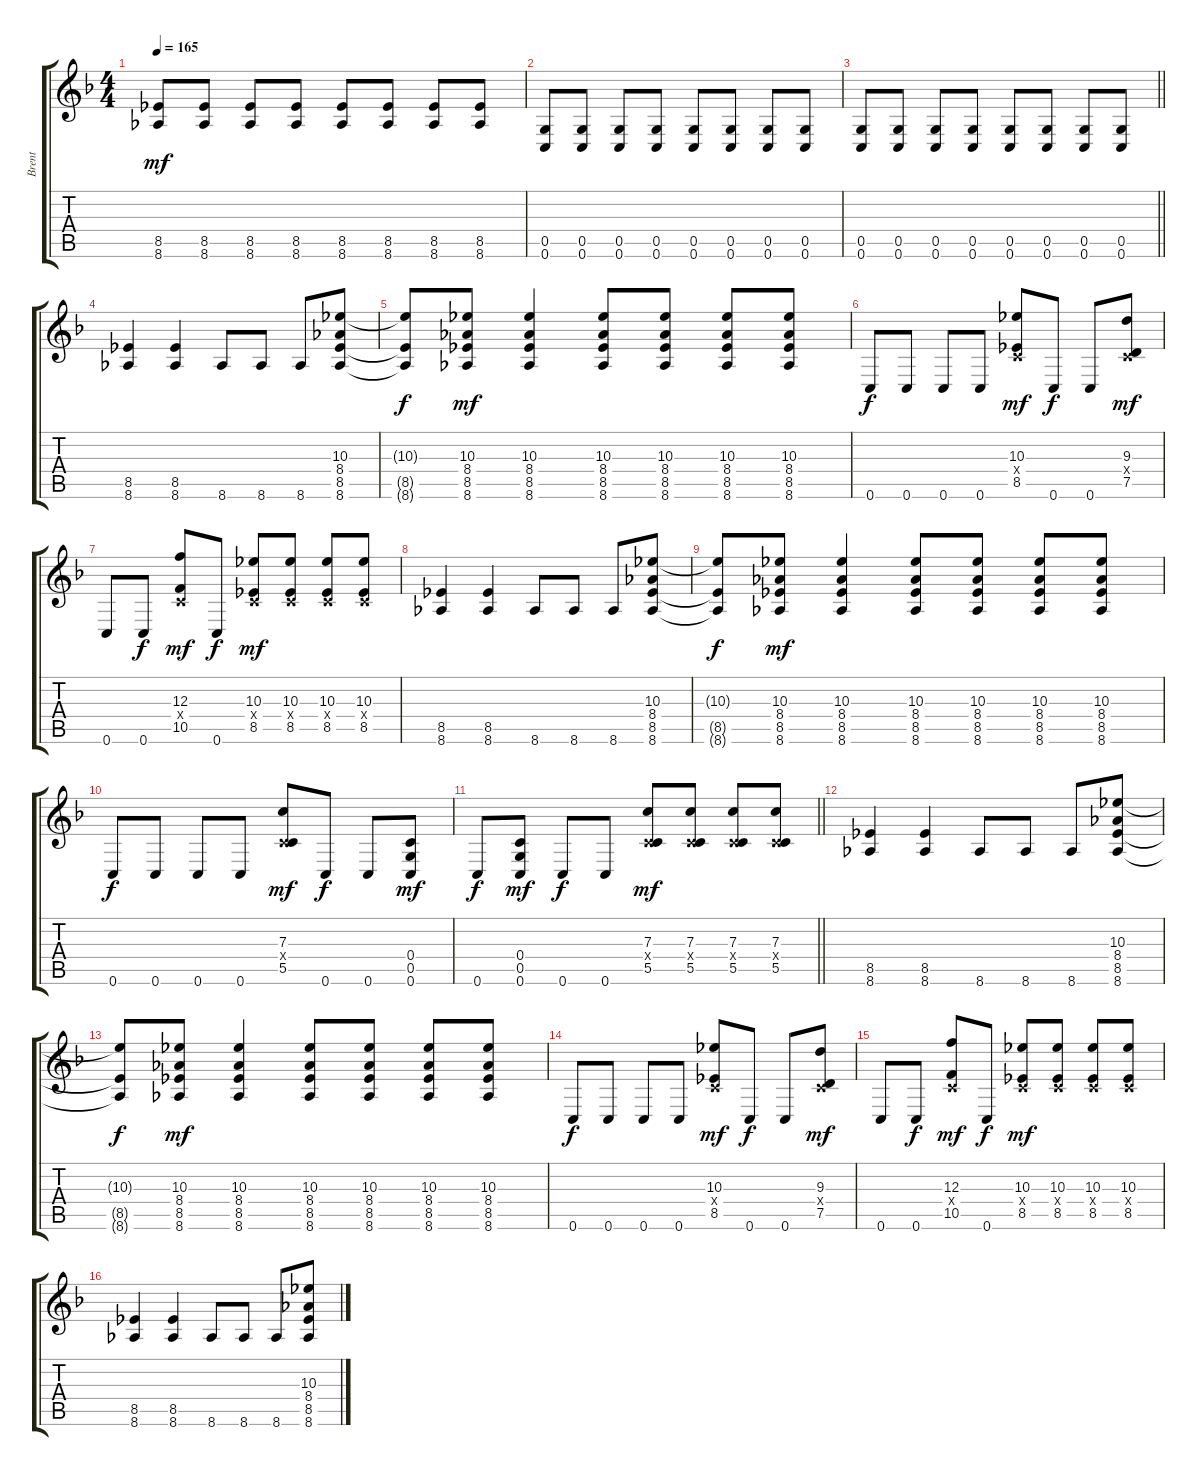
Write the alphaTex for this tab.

\track ("Brent" "Brent") {instrument distortionguitar}
\staff {score tabs}
\tuning (D4 A3 F3 C3 G2 C2) {hide}
\ts (4 4)
\tempo 165
\clef g2
\ks f
(8.5 8.6).8{dy mf} (8.5 8.6).8 (8.5 8.6).8 (8.5 8.6).8 (8.5 8.6).8 (8.5 8.6).8 (8.5 8.6).8 (8.5 8.6).8 |
(0.5 0.6).8 (0.5 0.6).8 (0.5 0.6).8 (0.5 0.6).8 (0.5 0.6).8 (0.5 0.6).8 (0.5 0.6).8 (0.5 0.6).8 |
\barLineRight lightlight
(0.5 0.6).8 (0.5 0.6).8 (0.5 0.6).8 (0.5 0.6).8 (0.5 0.6).8 (0.5 0.6).8 (0.5 0.6).8 (0.5 0.6).8 |
(8.5 8.6).4 (8.5 8.6).4 8.6.8 8.6.8 8.6.8 (10.3 8.4 8.5 8.6).8 |
(10.3{t} 8.5{t} 8.6{t}).8{dy f} (10.3 8.4 8.5 8.6).8{dy mf} (10.3 8.4 8.5 8.6).4 (10.3 8.4 8.5 8.6).8 (10.3 8.4 8.5 8.6).8 (10.3 8.4 8.5 8.6).8 (10.3 8.4 8.5 8.6).8 |
0.6.8{dy f} 0.6.8 0.6.8 0.6.8 (10.3 0.4{x} 8.5).8{dy mf} 0.6.8{dy f} 0.6.8 (9.3 0.4{x} 7.5).8{dy mf} |
0.6.8 0.6.8{dy f} (12.3 0.4{x} 10.5).8{dy mf} 0.6.8{dy f} (10.3 0.4{x} 8.5).8{dy mf} (10.3 0.4{x} 8.5).8 (10.3 0.4{x} 8.5).8 (10.3 0.4{x} 8.5).8 |
(8.5 8.6).4 (8.5 8.6).4 8.6.8 8.6.8 8.6.8 (10.3 8.4 8.5 8.6).8 |
(10.3{t} 8.5{t} 8.6{t}).8{dy f} (10.3 8.4 8.5 8.6).8{dy mf} (10.3 8.4 8.5 8.6).4 (10.3 8.4 8.5 8.6).8 (10.3 8.4 8.5 8.6).8 (10.3 8.4 8.5 8.6).8 (10.3 8.4 8.5 8.6).8 |
0.6.8{dy f} 0.6.8 0.6.8 0.6.8 (7.3 0.4{x} 5.5).8{dy mf} 0.6.8{dy f} 0.6.8 (0.4 0.5 0.6).8{dy mf} |
\barLineRight lightlight
0.6.8{dy f} (0.4 0.5 0.6).8{dy mf} 0.6.8{dy f} 0.6.8 (7.3 0.4{x} 5.5).8{dy mf} (7.3 0.4{x} 5.5).8 (7.3 0.4{x} 5.5).8 (7.3 0.4{x} 5.5).8 |
(8.5 8.6).4 (8.5 8.6).4 8.6.8 8.6.8 8.6.8 (10.3 8.4 8.5 8.6).8 |
(10.3{t} 8.5{t} 8.6{t}).8{dy f} (10.3 8.4 8.5 8.6).8{dy mf} (10.3 8.4 8.5 8.6).4 (10.3 8.4 8.5 8.6).8 (10.3 8.4 8.5 8.6).8 (10.3 8.4 8.5 8.6).8 (10.3 8.4 8.5 8.6).8 |
0.6.8{dy f} 0.6.8 0.6.8 0.6.8 (10.3 0.4{x} 8.5).8{dy mf} 0.6.8{dy f} 0.6.8 (9.3 0.4{x} 7.5).8{dy mf} |
0.6.8 0.6.8{dy f} (12.3 0.4{x} 10.5).8{dy mf} 0.6.8{dy f} (10.3 0.4{x} 8.5).8{dy mf} (10.3 0.4{x} 8.5).8 (10.3 0.4{x} 8.5).8 (10.3 0.4{x} 8.5).8 |
(8.5 8.6).4 (8.5 8.6).4 8.6.8 8.6.8 8.6.8 (10.3 8.4 8.5 8.6).8
